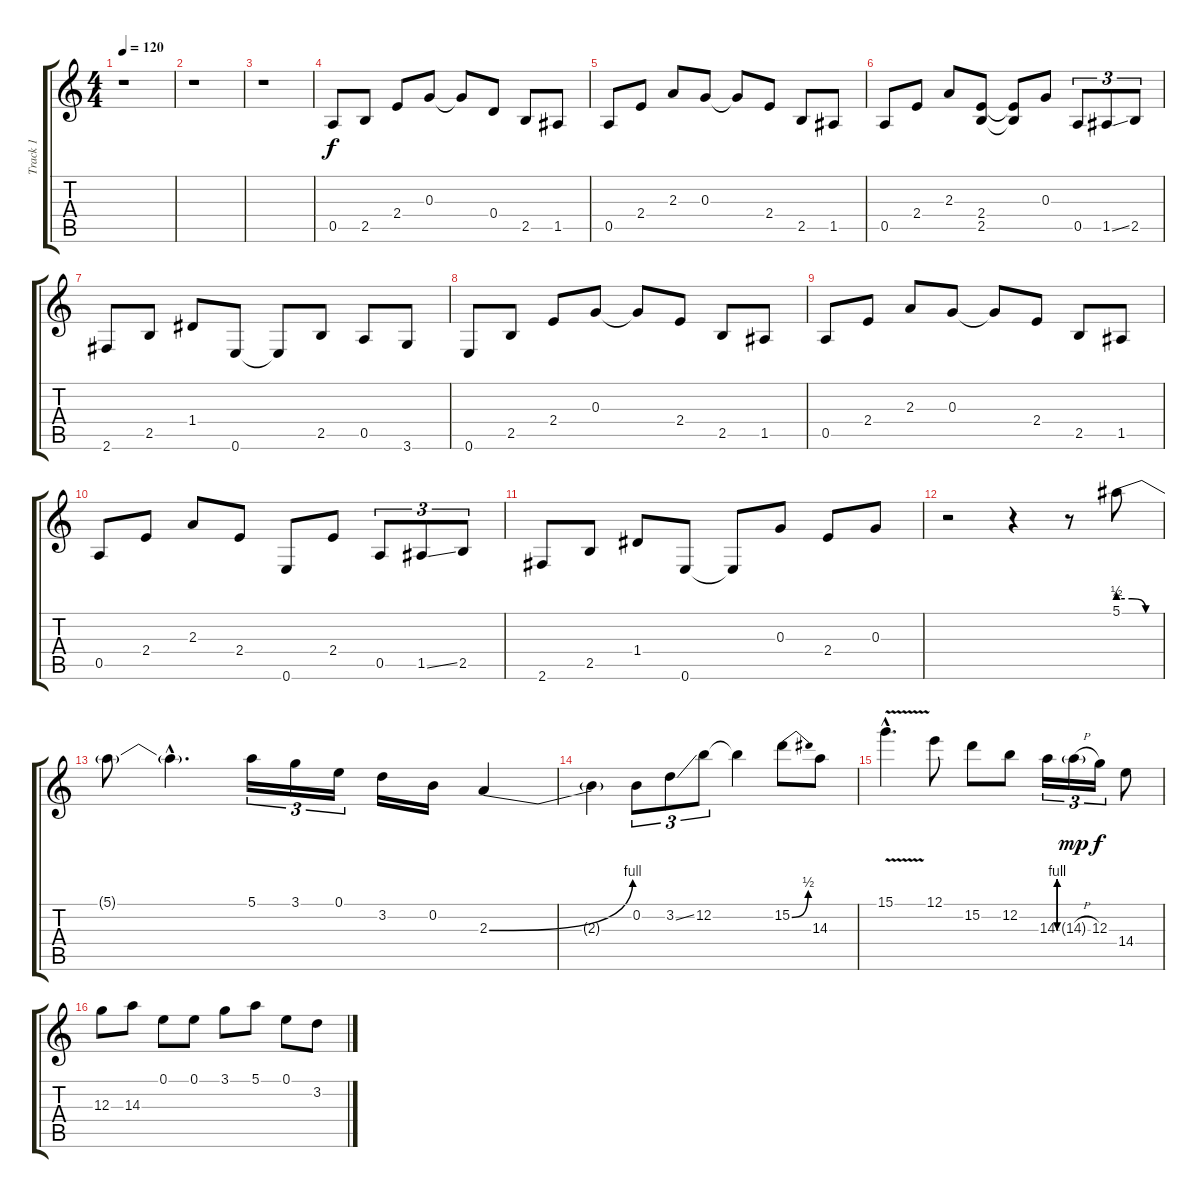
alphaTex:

\track ("Track 1" "Track 1") {instrument electricguitarjazz}
\staff {score tabs}
\tuning (E4 B3 G3 D3 A2 E2) {hide}
\ts (4 4)
\tempo 120
\clef g2
\ks c
r.1{dy f} |
r.1 |
r.1 |
0.5.8 2.5.8 2.4.8 0.3.8 0.3{t}.8 0.4.8 2.5.8 1.5.8 |
0.5.8 2.4.8 2.3.8 0.3.8 0.3{t}.8 2.4.8 2.5.8 1.5.8 |
0.5.8 2.4.8 2.3.8 (2.4 2.5).8 (2.4{t} 2.5{t}).8 0.3.8 0.5.8{tu (3 2)} 1.5{ss}.8{tu (3 2)} 2.5.8{tu (3 2)} |
2.6.8 2.5.8 1.4.8 0.6.8 0.6{t}.8 2.5.8 0.5.8 3.6.8 |
0.6.8 2.5.8 2.4.8 0.3.8 0.3{t}.8 2.4.8 2.5.8 1.5.8 |
0.5.8 2.4.8 2.3.8 0.3.8 0.3{t}.8 2.4.8 2.5.8 1.5.8 |
0.5.8 2.4.8 2.3.8 2.4.8 0.6.8 2.4.8 0.5.8{tu (3 2)} 1.5{ss}.8{tu (3 2)} 2.5.8{tu (3 2)} |
2.6.8 2.5.8 1.4.8 0.6.8 0.6{t}.8 0.3.8 2.4.8 0.3.8 |
r.2 r.4 r.8 5.1{be (custom 0 2 20 2 40 0 60 0)}.8 |
5.1{t}.8 5.1{hac t}.4{d} 5.1.16{tu (3 2)} 3.1.16{tu (3 2)} 0.1.16{tu (3 2)} 3.2.16 0.2.16 2.3{be (bend 0 0 60 4)}.4 |
2.3{t}.4 0.2.8{tu (3 2)} 3.2{ss}.8{tu (3 2)} 12.2.8{tu (3 2)} 12.2{t}.4 15.2{be (bend 0 0 60 2)}.8 14.3.8 |
15.1{v hac}.4{d} 12.1.8 15.2.8 12.2.8 14.3{be (custom 0 0 15 4 30 4 45 0 60 0)}.16{tu (3 2)} 14.3{h g}.16{tu (3 2) dy mp} 12.3.16{tu (3 2) dy f} 14.4.8 |
12.3.8 14.3.8 0.1.8 0.1.8 3.1.8 5.1.8 0.1.8 3.2.8
